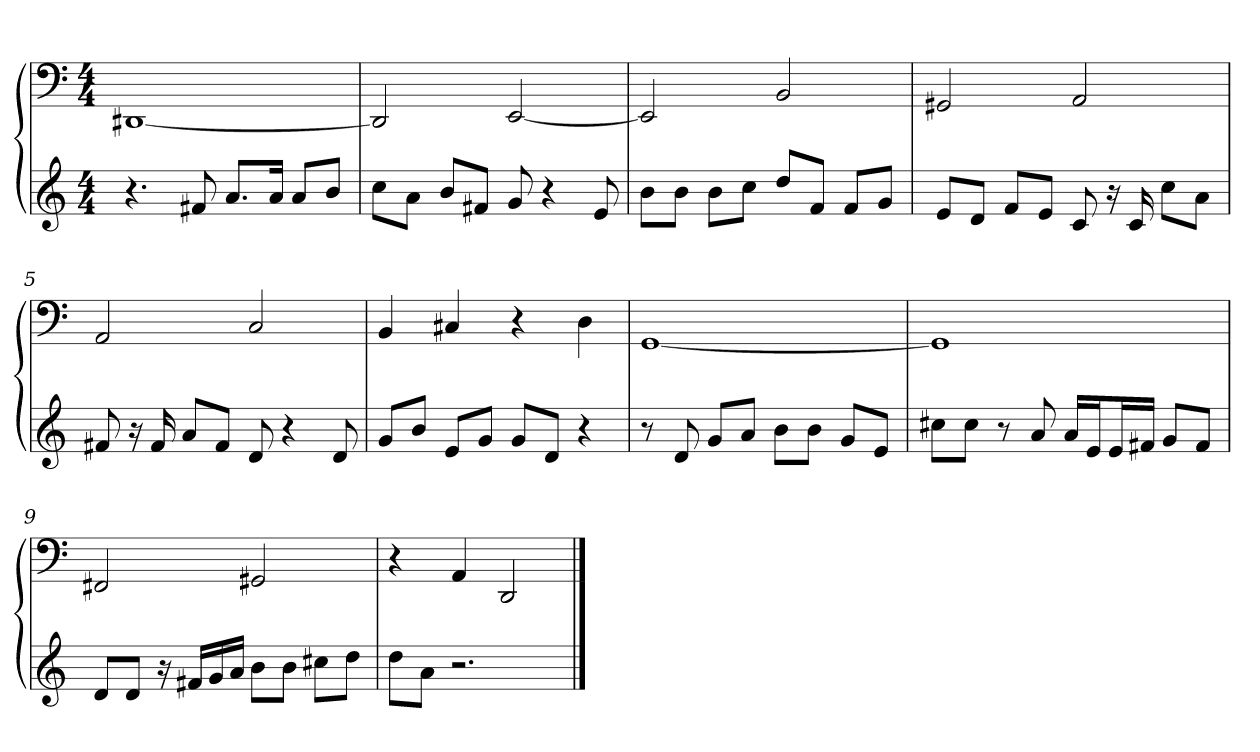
**kern	**kern
*part1	*part1
*staff2	*staff1
*k[]	*k[]
*C:	*C:
*M4/4	*M4/4
=1	=1
4.r	[1DD#X
8f#X	.
8.aL	.
16aJk	.
8aL	.
8bJ	.
=2	=2
8ccL	2DD#]
8aJ	.
8bL	.
8f#XJ	.
8g	[2EE
4r	.
8e	.
=3	=3
8bL	2EE]
8bJ	.
8bL	.
8ccJ	.
8ddL	2BB
8fJ	.
8fL	.
8gJ	.
=4	=4
8eL	2GG#X
8dJ	.
8fL	.
8eJ	.
8c	2AA
16r	.
16c	.
8ccL	.
8aJ	.
=5	=5
8f#X	2AA
16r	.
16f#	.
8aL	.
8f#J	.
8d	2C
4r	.
8d	.
=6	=6
8gL	4BB
8bJ	.
8eL	4C#X
8gJ	.
8gL	4r
8dJ	.
4r	4D
=7	=7
8r	[1GG
8d	.
8gL	.
8aJ	.
8bL	.
8bJ	.
8gL	.
8eJ	.
=8	=8
8cc#XL	1GG]
8cc#J	.
8r	.
8a	.
16aLL	.
16eJ	.
16eL	.
16f#XJJ	.
8gL	.
8f#J	.
=9	=9
8dL	2FF#X
8dJ	.
16r	.
16f#XLL	.
16g	.
16aJJ	.
8bL	2GG#X
8bJ	.
8cc#XL	.
8ddJ	.
=10	=10
8ddL	4r
8aJ	.
2.r	4AA
.	2DD
==	==
*-	*-
